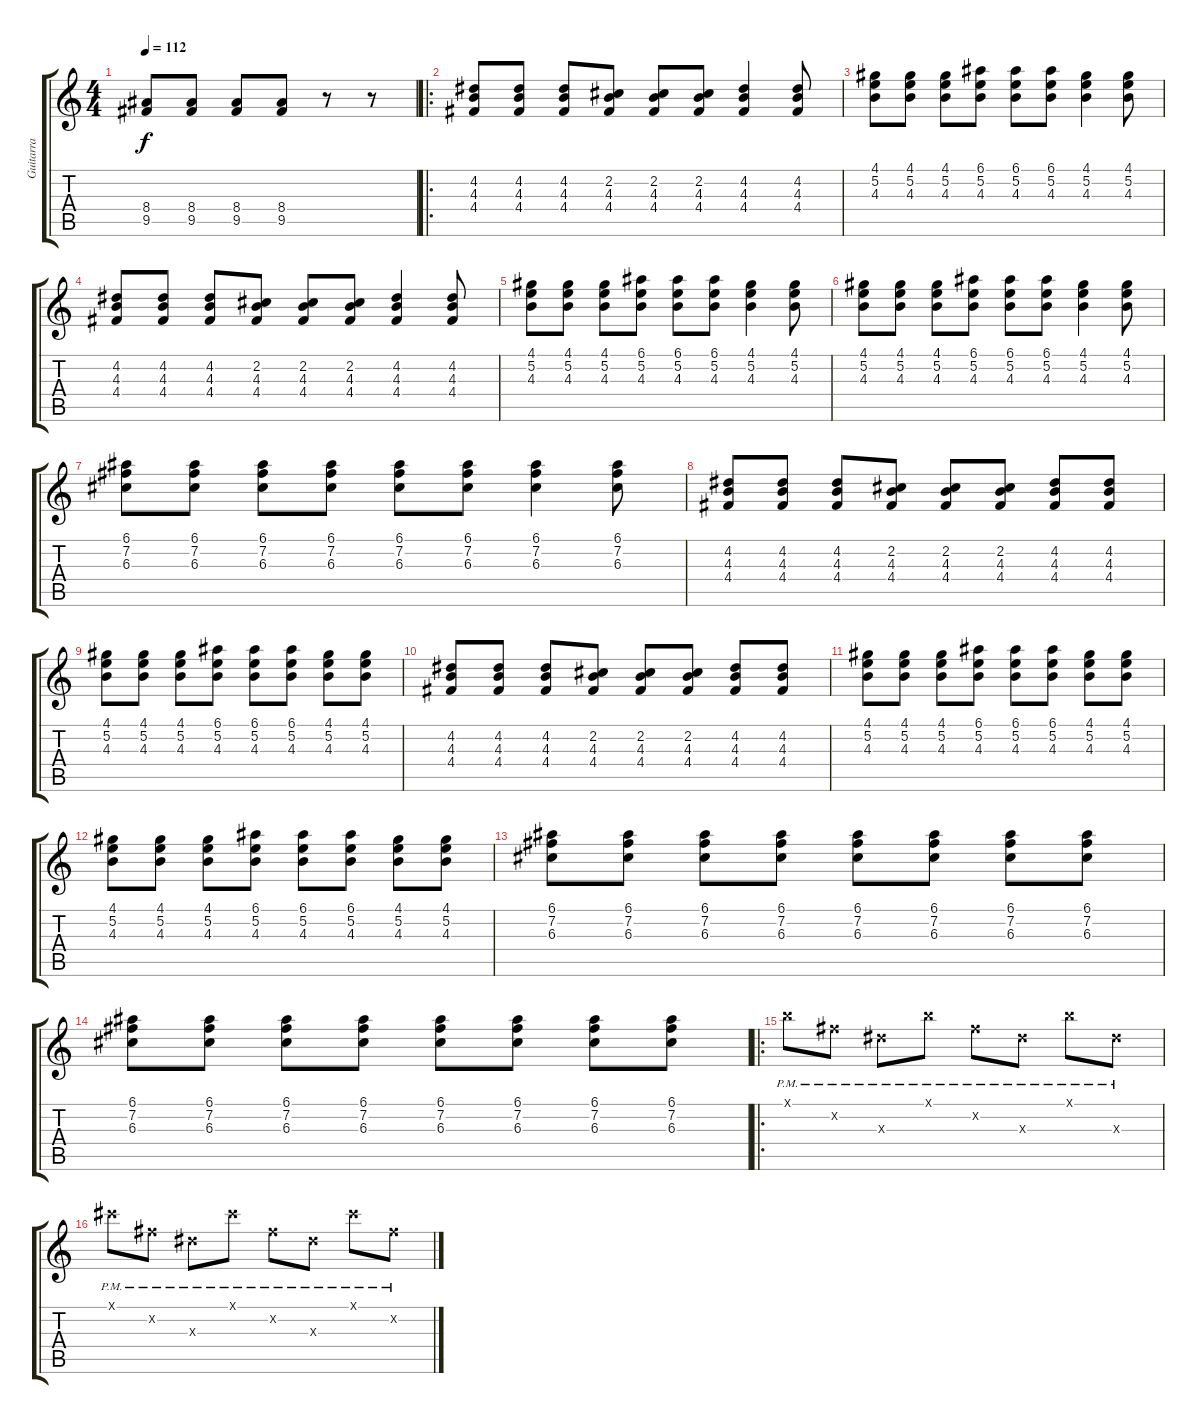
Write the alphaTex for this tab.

\track ("Guitarra" "Guitarra") {instrument distortionguitar}
\staff {score tabs}
\tuning (E4 B3 G3 D3 A2 E2) {hide}
\ts (4 4)
\tempo 112
\clef g2
\ks c
(8.4 9.5).8{dy f} (8.4 9.5).8 (8.4 9.5).8 (8.4 9.5).8 r.8 r.8 |
\ro
(4.2 4.3 4.4).8 (4.2 4.3 4.4).8 (4.2 4.3 4.4).8 (2.2 4.3 4.4).8 (2.2 4.3 4.4).8 (2.2 4.3 4.4).8 (4.2 4.3 4.4).4 (4.2 4.3 4.4).8 |
(4.1 5.2 4.3).8 (4.1 5.2 4.3).8 (4.1 5.2 4.3).8 (6.1 5.2 4.3).8 (6.1 5.2 4.3).8 (6.1 5.2 4.3).8 (4.1 5.2 4.3).4 (4.1 5.2 4.3).8 |
(4.2 4.3 4.4).8 (4.2 4.3 4.4).8 (4.2 4.3 4.4).8 (2.2 4.3 4.4).8 (2.2 4.3 4.4).8 (2.2 4.3 4.4).8 (4.2 4.3 4.4).4 (4.2 4.3 4.4).8 |
(4.1 5.2 4.3).8 (4.1 5.2 4.3).8 (4.1 5.2 4.3).8 (6.1 5.2 4.3).8 (6.1 5.2 4.3).8 (6.1 5.2 4.3).8 (4.1 5.2 4.3).4 (4.1 5.2 4.3).8 |
(4.1 5.2 4.3).8 (4.1 5.2 4.3).8 (4.1 5.2 4.3).8 (6.1 5.2 4.3).8 (6.1 5.2 4.3).8 (6.1 5.2 4.3).8 (4.1 5.2 4.3).4 (4.1 5.2 4.3).8 |
(6.1 7.2 6.3).8 (6.1 7.2 6.3).8 (6.1 7.2 6.3).8 (6.1 7.2 6.3).8 (6.1 7.2 6.3).8 (6.1 7.2 6.3).8 (6.1 7.2 6.3).4 (6.1 7.2 6.3).8 |
(4.2 4.3 4.4).8 (4.2 4.3 4.4).8 (4.2 4.3 4.4).8 (2.2 4.3 4.4).8 (2.2 4.3 4.4).8 (2.2 4.3 4.4).8 (4.2 4.3 4.4).8 (4.2 4.3 4.4).8 |
(4.1 5.2 4.3).8 (4.1 5.2 4.3).8 (4.1 5.2 4.3).8 (6.1 5.2 4.3).8 (6.1 5.2 4.3).8 (6.1 5.2 4.3).8 (4.1 5.2 4.3).8 (4.1 5.2 4.3).8 |
(4.2 4.3 4.4).8 (4.2 4.3 4.4).8 (4.2 4.3 4.4).8 (2.2 4.3 4.4).8 (2.2 4.3 4.4).8 (2.2 4.3 4.4).8 (4.2 4.3 4.4).8 (4.2 4.3 4.4).8 |
(4.1 5.2 4.3).8 (4.1 5.2 4.3).8 (4.1 5.2 4.3).8 (6.1 5.2 4.3).8 (6.1 5.2 4.3).8 (6.1 5.2 4.3).8 (4.1 5.2 4.3).8 (4.1 5.2 4.3).8 |
(4.1 5.2 4.3).8 (4.1 5.2 4.3).8 (4.1 5.2 4.3).8 (6.1 5.2 4.3).8 (6.1 5.2 4.3).8 (6.1 5.2 4.3).8 (4.1 5.2 4.3).8 (4.1 5.2 4.3).8 |
(6.1 7.2 6.3).8 (6.1 7.2 6.3).8 (6.1 7.2 6.3).8 (6.1 7.2 6.3).8 (6.1 7.2 6.3).8 (6.1 7.2 6.3).8 (6.1 7.2 6.3).8 (6.1 7.2 6.3).8 |
(6.1 7.2 6.3).8 (6.1 7.2 6.3).8 (6.1 7.2 6.3).8 (6.1 7.2 6.3).8 (6.1 7.2 6.3).8 (6.1 7.2 6.3).8 (6.1 7.2 6.3).8 (6.1 7.2 6.3).8 |
\ro
7.1{pm x}.8 7.2{pm x}.8 8.3{pm x}.8 7.1{pm x}.8 7.2{pm x}.8 8.3{pm x}.8 7.1{pm x}.8 8.3{pm x}.8 |
9.1{pm x}.8 7.2{pm x}.8 8.3{pm x}.8 9.1{pm x}.8 7.2{pm x}.8 8.3{pm x}.8 9.1{pm x}.8 7.2{pm x}.8
